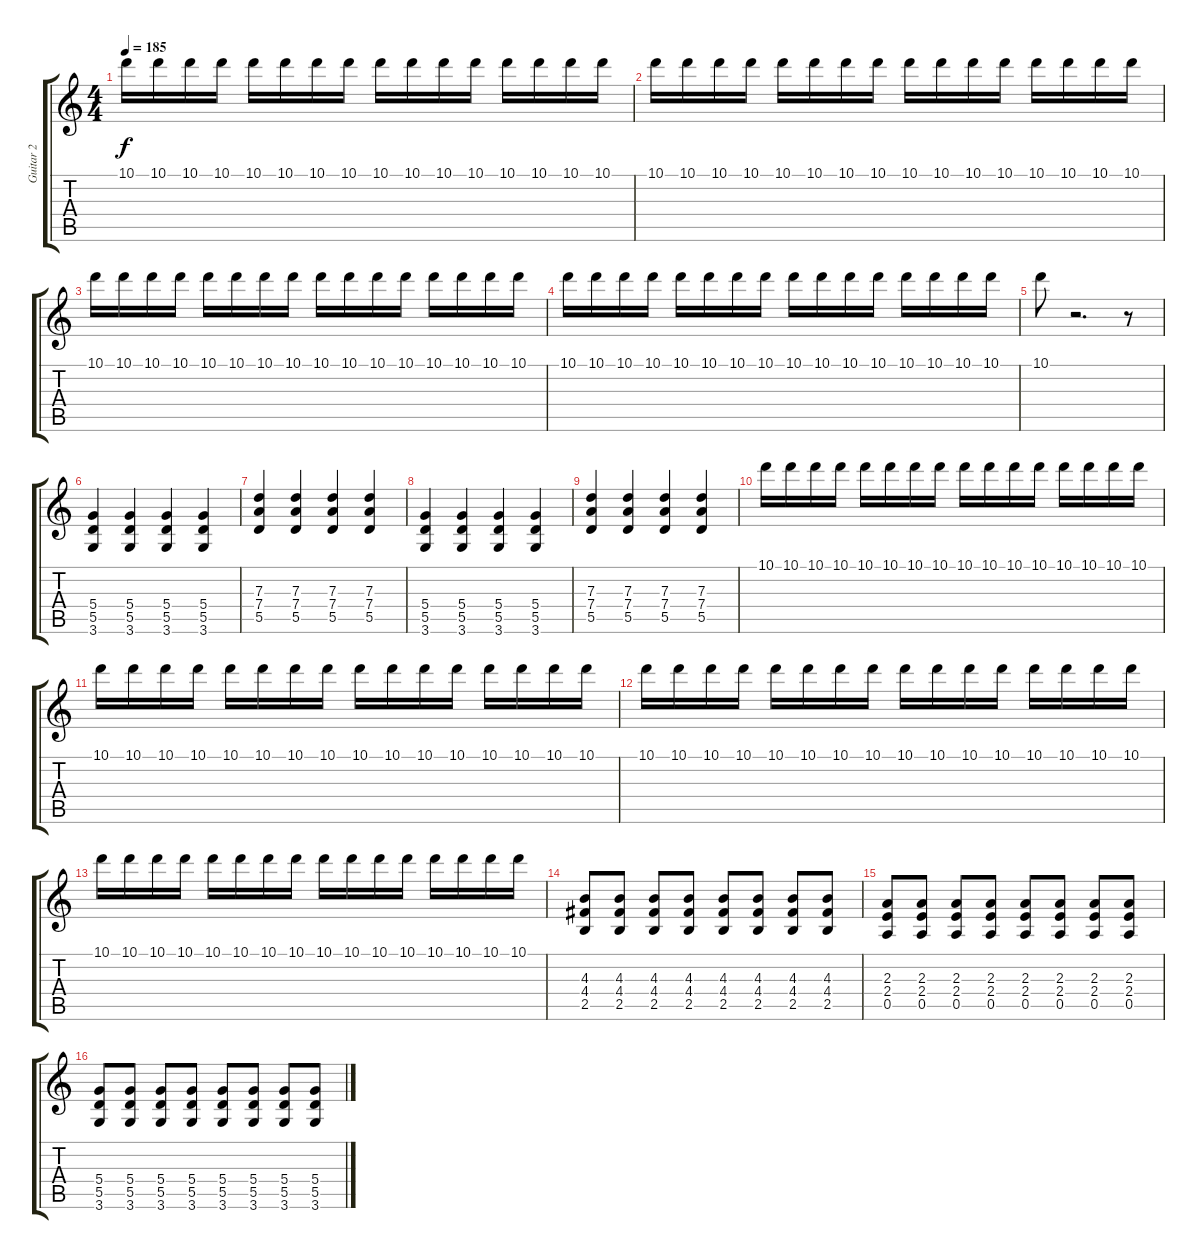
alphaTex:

\track ("Guitar 2" "Guitar 2") {instrument distortionguitar}
\staff {score tabs}
\tuning (E4 B3 G3 D3 A2 E2) {hide}
\ts (4 4)
\tempo 185
\clef g2
\ks c
10.1.16{dy f} 10.1.16 10.1.16 10.1.16 10.1.16 10.1.16 10.1.16 10.1.16 10.1.16 10.1.16 10.1.16 10.1.16 10.1.16 10.1.16 10.1.16 10.1.16 |
10.1.16 10.1.16 10.1.16 10.1.16 10.1.16 10.1.16 10.1.16 10.1.16 10.1.16 10.1.16 10.1.16 10.1.16 10.1.16 10.1.16 10.1.16 10.1.16 |
10.1.16 10.1.16 10.1.16 10.1.16 10.1.16 10.1.16 10.1.16 10.1.16 10.1.16 10.1.16 10.1.16 10.1.16 10.1.16 10.1.16 10.1.16 10.1.16 |
10.1.16 10.1.16 10.1.16 10.1.16 10.1.16 10.1.16 10.1.16 10.1.16 10.1.16 10.1.16 10.1.16 10.1.16 10.1.16 10.1.16 10.1.16 10.1.16 |
10.1.8 r.2{d} r.8 |
(5.4 5.5 3.6).4 (5.4 5.5 3.6).4 (5.4 5.5 3.6).4 (5.4 5.5 3.6).4 |
(7.3 7.4 5.5).4 (7.3 7.4 5.5).4 (7.3 7.4 5.5).4 (7.3 7.4 5.5).4 |
(5.4 5.5 3.6).4 (5.4 5.5 3.6).4 (5.4 5.5 3.6).4 (5.4 5.5 3.6).4 |
(7.3 7.4 5.5).4 (7.3 7.4 5.5).4 (7.3 7.4 5.5).4 (7.3 7.4 5.5).4 |
10.1.16 10.1.16 10.1.16 10.1.16 10.1.16 10.1.16 10.1.16 10.1.16 10.1.16 10.1.16 10.1.16 10.1.16 10.1.16 10.1.16 10.1.16 10.1.16 |
10.1.16 10.1.16 10.1.16 10.1.16 10.1.16 10.1.16 10.1.16 10.1.16 10.1.16 10.1.16 10.1.16 10.1.16 10.1.16 10.1.16 10.1.16 10.1.16 |
10.1.16 10.1.16 10.1.16 10.1.16 10.1.16 10.1.16 10.1.16 10.1.16 10.1.16 10.1.16 10.1.16 10.1.16 10.1.16 10.1.16 10.1.16 10.1.16 |
10.1.16 10.1.16 10.1.16 10.1.16 10.1.16 10.1.16 10.1.16 10.1.16 10.1.16 10.1.16 10.1.16 10.1.16 10.1.16 10.1.16 10.1.16 10.1.16 |
(4.3 4.4 2.5).8 (4.3 4.4 2.5).8 (4.3 4.4 2.5).8 (4.3 4.4 2.5).8 (4.3 4.4 2.5).8 (4.3 4.4 2.5).8 (4.3 4.4 2.5).8 (4.3 4.4 2.5).8 |
(2.3 2.4 0.5).8 (2.3 2.4 0.5).8 (2.3 2.4 0.5).8 (2.3 2.4 0.5).8 (2.3 2.4 0.5).8 (2.3 2.4 0.5).8 (2.3 2.4 0.5).8 (2.3 2.4 0.5).8 |
(5.4 5.5 3.6).8 (5.4 5.5 3.6).8 (5.4 5.5 3.6).8 (5.4 5.5 3.6).8 (5.4 5.5 3.6).8 (5.4 5.5 3.6).8 (5.4 5.5 3.6).8 (5.4 5.5 3.6).8
